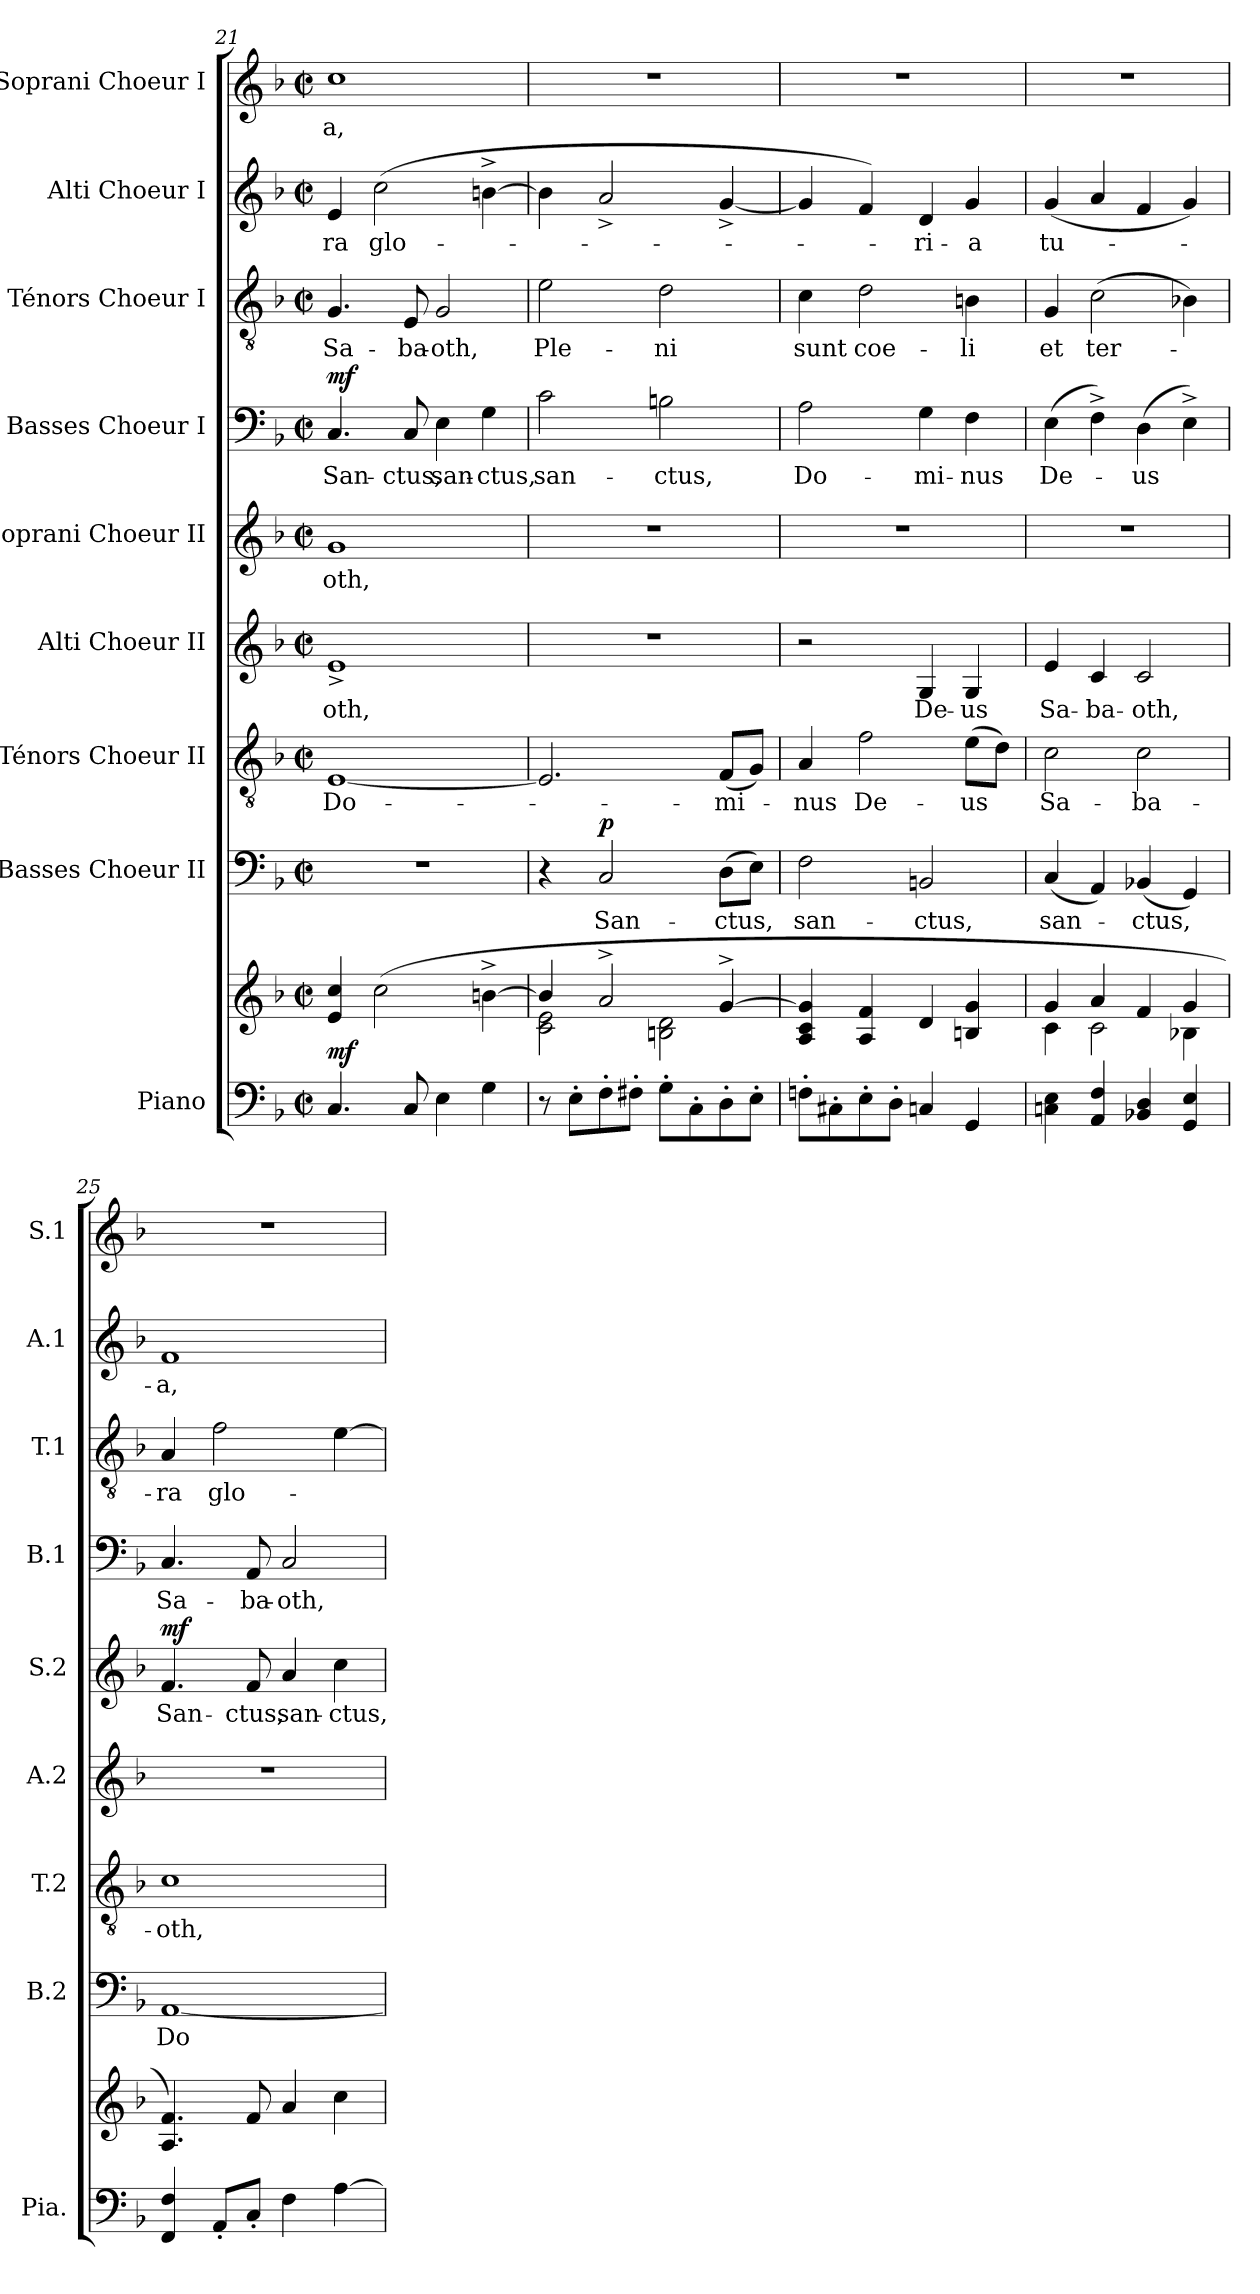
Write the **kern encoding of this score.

**kern	**kern	**dynam	**kern	**text	**dynam	**kern	**text	**kern	**text	**kern	**text	**dynam	**kern	**text	**dynam	**kern	**text	**kern	**text	**kern	**text
*part9	*part9	*part9	*part8	*part8	*part8	*part7	*part7	*part6	*part6	*part5	*part5	*part5	*part4	*part4	*part4	*part3	*part3	*part2	*part2	*part1	*part1
*staff10	*staff9	*staff9/10	*staff8	*staff8	*staff8	*staff7	*staff7	*staff6	*staff6	*staff5	*staff5	*staff5	*staff4	*staff4	*staff4	*staff3	*staff3	*staff2	*staff2	*staff1	*staff1
*I"Piano	*	*	*I"Basses Choeur II	*	*	*I"Ténors Choeur II	*	*I"Alti Choeur II	*	*I"Soprani Choeur II	*	*	*I"Basses Choeur I	*	*	*I"Ténors Choeur I	*	*I"Alti Choeur I	*	*I"Soprani Choeur I	*
*I'Pia.	*	*	*I'B.2	*	*	*I'T.2	*	*I'A.2	*	*I'S.2	*	*	*I'B.1	*	*	*I'T.1	*	*I'A.1	*	*I'S.1	*
*clefF4	*clefG2	*	*clefF4	*	*	*clefGv2	*	*clefG2	*	*clefG2	*	*	*clefF4	*	*	*clefGv2	*	*clefG2	*	*clefG2	*
*k[b-]	*k[b-]	*	*k[b-]	*	*	*k[b-]	*	*k[b-]	*	*k[b-]	*	*	*k[b-]	*	*	*k[b-]	*	*k[b-]	*	*k[b-]	*
*M2/2	*M2/2	*	*M2/2	*	*	*M2/2	*	*M2/2	*	*M2/2	*	*	*M2/2	*	*	*M2/2	*	*M2/2	*	*M2/2	*
*met(c|)	*met(c|)	*	*met(c|)	*	*	*met(c|)	*	*met(c|)	*	*met(c|)	*	*	*met(c|)	*	*	*met(c|)	*	*met(c|)	*	*met(c|)	*
=21	=21	=21	=21	=21	=21	=21	=21	=21	=21	=21	=21	=21	=21	=21	=21	=21	=21	=21	=21	=21	=21
!	!	!LO:DY:a=2	!	!	!	!	!	!	!	!	!	!	!	!	!LO:DY:a	!	!	!	!	!	!
4.C/	4e/ 4cc/	mf	1r	.	.	[1E	Do-	1e^	-oth,	1g	-oth,	.	4.C/	San-	mf	4.G/	Sa-	4e/	-ra	1cc	-a,
.	(2cc\	.	.	.	.	.	.	.	.	.	.	.	.	.	.	.	.	(2cc\	glo-	.	.
8C/	.	.	.	.	.	.	.	.	.	.	.	.	8C/	-ctus,	.	8E/	-ba-	.	.	.	.
4E\	.	.	.	.	.	.	.	.	.	.	.	.	4E\	san-	.	2G/	-oth,	.	.	.	.
4G\	[4bn^\	.	.	.	.	.	.	.	.	.	.	.	4G\	-ctus,	.	.	.	[4bn^\	.	.	.
=22	=22	=22	=22	=22	=22	=22	=22	=22	=22	=22	=22	=22	=22	=22	=22	=22	=22	=22	=22	=22	=22
*	*^	*	*	*	*	*	*	*	*	*	*	*	*	*	*	*	*	*	*	*	*
8r	4b/]	2c\ 2e\	.	4r	.	.	2.E/]	.	1r	.	1r	.	.	2c\	san-	.	2e\	Ple-	4b\]	.	1r	.
8E'\L	.	.	.	.	.	.	.	.	.	.	.	.	.	.	.	.	.	.	.	.	.	.
!	!	!	!	!	!	!LO:DY:a	!	!	!	!	!	!	!	!	!	!	!	!	!	!	!	!
8F'\	2a^/	.	.	2C/	San-	p	.	.	.	.	.	.	.	.	.	.	.	.	2a^/	.	.	.
8F#X'\J	.	.	.	.	.	.	.	.	.	.	.	.	.	.	.	.	.	.	.	.	.	.
8G'\L	.	2Bn\ 2d\	.	.	.	.	.	.	.	.	.	.	.	2Bn\	-ctus,	.	2d\	-ni	.	.	.	.
8C'\	.	.	.	.	.	.	.	.	.	.	.	.	.	.	.	.	.	.	.	.	.	.
8D'\	[4g^/	.	.	(8D\L	-ctus,	.	(8F/L	-mi-	.	.	.	.	.	.	.	.	.	.	[4g^/	.	.	.
8E'\J	.	.	.	8E\J)	.	.	8G/J)	.	.	.	.	.	.	.	.	.	.	.	.	.	.	.
*	*v	*v	*	*	*	*	*	*	*	*	*	*	*	*	*	*	*	*	*	*	*	*
=23	=23	=23	=23	=23	=23	=23	=23	=23	=23	=23	=23	=23	=23	=23	=23	=23	=23	=23	=23	=23	=23
8Fn'\L	4A/ 4c/ 4g/]	.	2F\	san-	.	4A/	-nus	2r	.	1r	.	.	2A\	Do-	.	4c\	sunt	4g/]	.	1r	.
8C#X'\	.	.	.	.	.	.	.	.	.	.	.	.	.	.	.	.	.	.	.	.	.
8E'\	4A/ 4f/	.	.	.	.	2f\	De-	.	.	.	.	.	.	.	.	2d\	coe-	4f/)	.	.	.
8D'\J	.	.	.	.	.	.	.	.	.	.	.	.	.	.	.	.	.	.	.	.	.
4Cn/	4d/	.	2BBn/	-ctus,	.	.	.	4G/	De-	.	.	.	4G\	-mi-	.	.	.	4d/	-ri-	.	.
4GG/	4Bn/ 4g/	.	.	.	.	(8e\L	-us	4G/	-us	.	.	.	4F\	-nus	.	4Bn\	-li	4g/	-a	.	.
.	.	.	.	.	.	8d\J)	.	.	.	.	.	.	.	.	.	.	.	.	.	.	.
!!LO:PB:g=z
=24	=24	=24	=24	=24	=24	=24	=24	=24	=24	=24	=24	=24	=24	=24	=24	=24	=24	=24	=24	=24	=24
*	*^	*	*	*	*	*	*	*	*	*	*	*	*	*	*	*	*	*	*	*	*
4Cn\ 4E\	4g/	4c\	.	(4C/	san-	.	2c\	Sa-	4e/	Sa-	1r	.	.	(4E\	De-	.	4G/	et	(>4g/	tu-	1r	.
4AA/ 4F/	4a/	2c\	.	4AA/)	.	.	.	.	4c/	-ba-	.	.	.	4F^\)	.	.	(2c\	ter-	4a/	.	.	.
4BB-X/ 4D/	4f/	.	.	(4BB-X/	-ctus,	.	2c\	-ba-	2c/	-oth,	.	.	.	(4D\	-us	.	.	.	4f/	.	.	.
4GG/ 4E/	4g/	4B-X\	.	4GG/)	.	.	.	.	.	.	.	.	.	4E^\)	.	.	4B-X\)	.	4g/)	.	.	.
=25	=25	=25	=25	=25	=25	=25	=25	=25	=25	=25	=25	=25	=25	=25	=25	=25	=25	=25	=25	=25	=25	=25
!	!	!	!	!	!	!	!	!	!	!	!	!	!LO:DY:a	!	!	!	!	!	!	!	!	!
*	*v	*v	*	*	*	*	*	*	*	*	*	*	*	*	*	*	*	*	*	*	*	*
4FF/ 4F/	4.A/ 4.f/)	.	[1AA	Do-	.	1c	-oth,	1r	.	4.f/	San-	mf	4.C/	Sa-	.	4A/	-ra	1f	-a,	1r	.
8AA'/L	.	.	.	.	.	.	.	.	.	.	.	.	.	.	.	2f\	glo-	.	.	.	.
8C'/J	8f/	.	.	.	.	.	.	.	.	8f/	-ctus,	.	8AA/	-ba-	.	.	.	.	.	.	.
4F\	4a/	.	.	.	.	.	.	.	.	4a/	san-	.	2C/	-oth,	.	.	.	.	.	.	.
[4A\	4cc\	.	.	.	.	.	.	.	.	4cc\	-ctus,	.	.	.	.	[4e\	.	.	.	.	.
=	=	=	=	=	=	=	=	=	=	=	=	=	=	=	=	=	=	=	=	=	=
*-	*-	*-	*-	*-	*-	*-	*-	*-	*-	*-	*-	*-	*-	*-	*-	*-	*-	*-	*-	*-	*-
